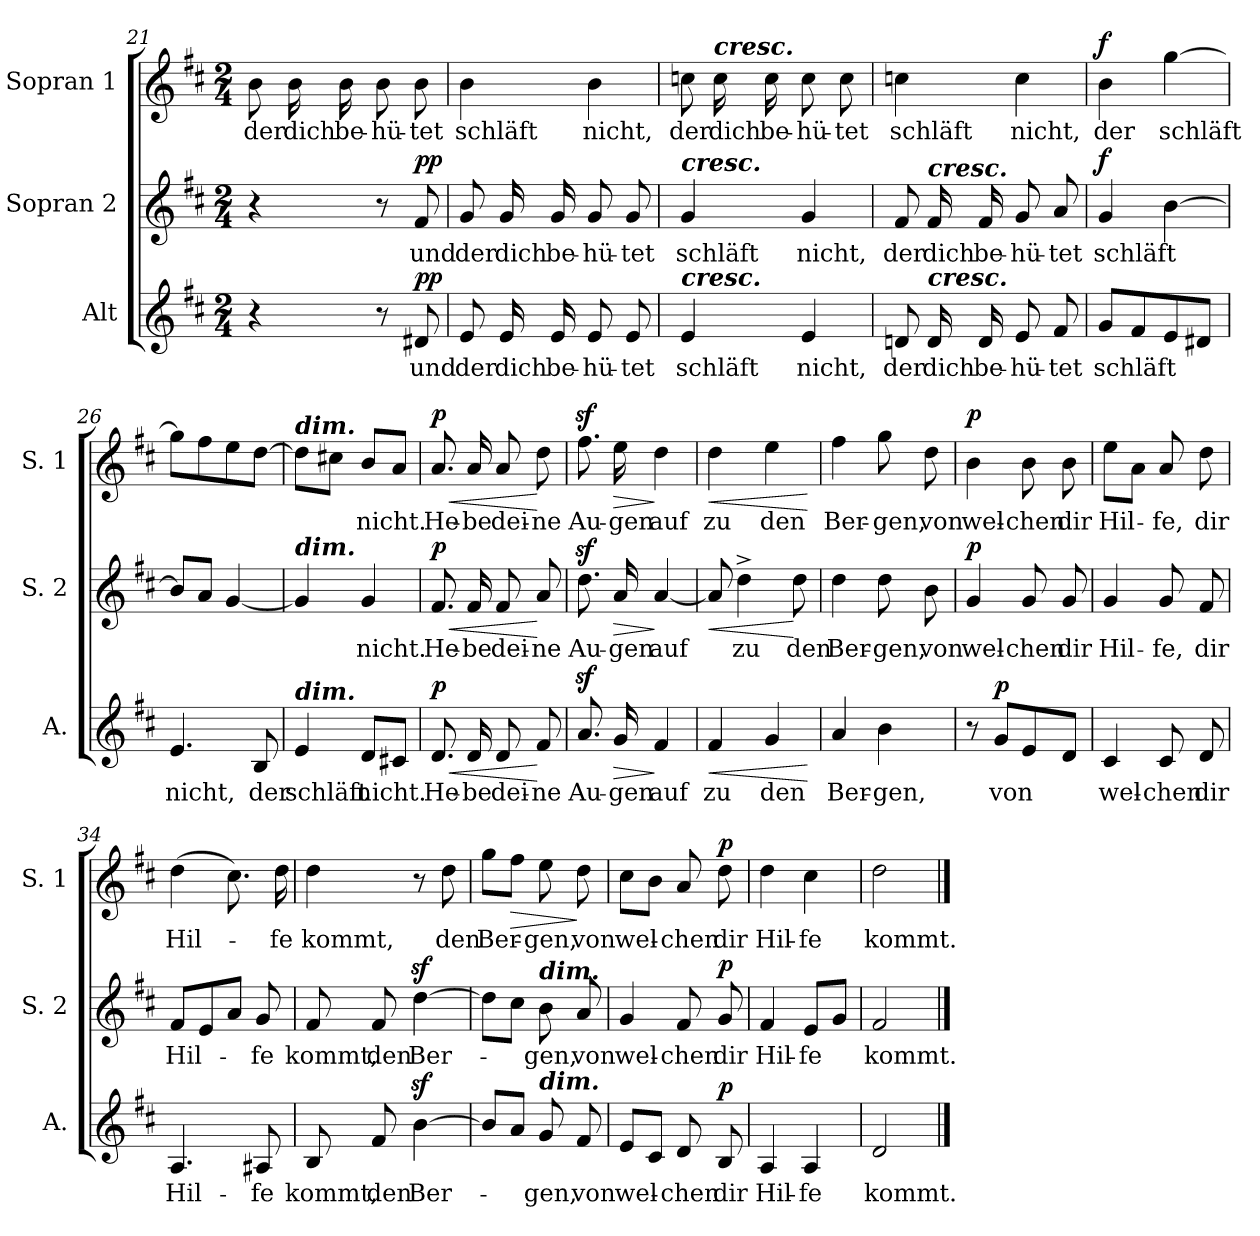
**kern	**text	**dynam	**kern	**text	**dynam	**kern	**text	**dynam
*part3	*part3	*part3	*part2	*part2	*part2	*part1	*part1	*part1
*staff3	*staff3	*staff3	*staff2	*staff2	*staff2	*staff1	*staff1	*staff1
*I"Alt	*	*	*I"Sopran 2	*	*	*I"Sopran 1	*	*
*I'A.	*	*	*I'S. 2	*	*	*I'S. 1	*	*
*clefG2	*	*	*clefG2	*	*	*clefG2	*	*
*k[f#c#]	*	*	*k[f#c#]	*	*	*k[f#c#]	*	*
*D:	*	*	*D:	*	*	*D:	*	*
*M2/4	*	*	*M2/4	*	*	*M2/4	*	*
=21	=21	=21	=21	=21	=21	=21	=21	=21
!	!	!	!	!	!	!	!LO:LY:b	!
4r	.	.	4r	.	.	8b\	der	.
!	!	!	!	!	!	!	!LO:LY:b	!
.	.	.	.	.	.	16b\	dich	.
!	!	!	!	!	!	!	!LO:LY:b	!
.	.	.	.	.	.	16b\	be-	.
!	!	!	!	!	!	!	!LO:LY:b	!
8r	.	.	8r	.	.	8b\	-hü-	.
!	!LO:LY:b	!LO:DY:a	!	!LO:LY:b	!LO:DY:a	!	!LO:LY:b	!
8d#X/	und	pp	8f#/	und	pp	8b\	-tet	.
=22	=22	=22	=22	=22	=22	=22	=22	=22
!	!LO:LY:b	!	!	!LO:LY:b	!	!	!LO:LY:b	!
8e/	der	.	8g/	der	.	4b\	schläft	.
!	!LO:LY:b	!	!	!LO:LY:b	!	!	!	!
16e/	dich	.	16g/	dich	.	.	.	.
!	!LO:LY:b	!	!	!LO:LY:b	!	!	!	!
16e/	be-	.	16g/	be-	.	.	.	.
!	!LO:LY:b	!	!	!LO:LY:b	!	!	!LO:LY:b	!
8e/	-hü-	.	8g/	-hü-	.	4b\	nicht,	.
!	!LO:LY:b	!	!	!LO:LY:b	!	!	!	!
8e/	-tet	.	8g/	-tet	.	.	.	.
=23	=23	=23	=23	=23	=23	=23	=23	=23
!	!	!	!LO:TX:a:Bi:t=cresc.	!	!	!	!	!
!LO:TX:a:Bi:t=cresc.	!	!	!	!	!	!	!	!
!	!LO:LY:b	!	!	!LO:LY:b	!	!	!LO:LY:b	!
4e/	schläft	.	4g/	schläft	.	8ccn\	der	.
!	!	!	!	!	!	!LO:TX:a:Bi:t=cresc.	!	!
!	!	!	!	!	!	!	!LO:LY:b	!
.	.	.	.	.	.	16cc\	dich	.
!	!	!	!	!	!	!	!LO:LY:b	!
.	.	.	.	.	.	16cc\	be-	.
!	!LO:LY:b	!	!	!LO:LY:b	!	!	!LO:LY:b	!
4e/	nicht,	.	4g/	nicht,	.	8cc\	-hü-	.
!	!	!	!	!	!	!	!LO:LY:b	!
.	.	.	.	.	.	8cc\	-tet	.
!!LO:PB:g=z
=24	=24	=24	=24	=24	=24	=24	=24	=24
!	!LO:LY:b	!	!	!LO:LY:b	!	!	!LO:LY:b	!
8dn/	der	.	8f#/	der	.	4ccn\	schläft	.
!	!	!	!LO:TX:a:Bi:t=cresc.	!	!	!	!	!
!LO:TX:a:Bi:t=cresc.	!	!	!	!	!	!	!	!
!	!LO:LY:b	!	!	!LO:LY:b	!	!	!	!
16d/	dich	.	16f#/	dich	.	.	.	.
!	!LO:LY:b	!	!	!LO:LY:b	!	!	!	!
16d/	be-	.	16f#/	be-	.	.	.	.
!	!LO:LY:b	!	!	!LO:LY:b	!	!	!LO:LY:b	!
8e/	-hü-	.	8g/	-hü-	.	4cc\	nicht,	.
!	!LO:LY:b	!	!	!LO:LY:b	!	!	!	!
8f#/	-tet	.	8a/	-tet	.	.	.	.
=25	=25	=25	=25	=25	=25	=25	=25	=25
!	!LO:LY:b	!	!	!LO:LY:b	!LO:DY:a	!	!LO:LY:b	!LO:DY:a
8g/L	schläft	.	4g/	schläft	f	4b\	der	f
8f#/	.	.	.	.	.	.	.	.
!	!	!	!	!	!	!	!LO:LY:b	!
8e/	.	.	[4b\	.	.	[4gg\	schläft	.
8d#X/J	.	.	.	.	.	.	.	.
=26	=26	=26	=26	=26	=26	=26	=26	=26
!	!LO:LY:b	!	!	!	!	!	!	!
4.e/	nicht,	.	8b/L]	.	.	8gg\L]	.	.
.	.	.	8a/J	.	.	8ff#\	.	.
.	.	.	[4g/	.	.	8ee\	.	.
!	!LO:LY:b	!	!	!	!	!	!	!
8B/	der	.	.	.	.	[8dd\J	.	.
=27	=27	=27	=27	=27	=27	=27	=27	=27
!	!	!	!	!	!	!LO:TX:a:Bi:t=dim.	!	!
!	!	!	!LO:TX:a:Bi:t=dim.	!	!	!	!	!
!LO:TX:a:Bi:t=dim.	!	!	!	!	!	!	!	!
!	!LO:LY:b	!	!	!	!	!	!	!
4e/	schläft	.	4g/]	.	.	8dd\L]	.	.
.	.	.	.	.	.	8cc#X\J	.	.
!	!LO:LY:b	!	!	!LO:LY:b	!	!	!LO:LY:b	!
8d/L	nicht.	.	4g/	nicht.	.	8b/L	nicht.	.
8c#X/J	.	.	.	.	.	8a/J	.	.
=28	=28	=28	=28	=28	=28	=28	=28	=28
!	!LO:LY:b	!LO:HP:b	!	!LO:LY:b	!LO:HP:b	!	!LO:LY:b	!LO:HP:b
!	!	!LO:DY:n=1:a	!	!	!LO:DY:n=1:a	!	!	!LO:DY:n=1:a
8.d/	He-	< p	8.f#/	He-	< p	8.a/	He-	< p
!	!LO:LY:b	!	!	!LO:LY:b	!	!	!LO:LY:b	!
16d/	-be	.	16f#/	-be	.	16a/	-be	.
!	!LO:LY:b	!	!	!LO:LY:b	!	!	!LO:LY:b	!
8d/	dei-	.	8f#/	dei-	.	8a/	dei-	.
!	!LO:LY:b	!	!	!LO:LY:b	!	!	!LO:LY:b	!
8f#/	-ne	[	8a/	-ne	[	8dd\	-ne	[
!!LO:LB:g=z
=29	=29	=29	=29	=29	=29	=29	=29	=29
!	!LO:LY:b	!	!	!LO:LY:b	!	!	!LO:LY:b	!
8.az>/	Au-	.	8.ddz>\	Au-	.	8.ff#z>\	Au-	.
!	!LO:LY:b	!LO:HP:b	!	!LO:LY:b	!LO:HP:b	!	!LO:LY:b	!LO:HP:b
16g/	-gen	>	16a/	-gen	>	16ee\	-gen	>
!	!LO:LY:b	!	!	!LO:LY:b	!	!	!LO:LY:b	!
4f#/	auf	]	[4a/	auf	]	4dd\	auf	]
=30	=30	=30	=30	=30	=30	=30	=30	=30
!	!LO:LY:b	!LO:HP:b	!	!	!LO:HP:b	!	!LO:LY:b	!LO:HP:b
4f#/	zu	<	8a/]	.	<	4dd\	zu	<
!	!	!	!	!LO:LY:b	!	!	!	!
.	.	.	4dd^>\	zu	.	.	.	.
!	!LO:LY:b	!	!	!	!	!	!LO:LY:b	!
4g/	den	.	.	.	.	4ee\	den	.
!	!	!	!	!LO:LY:b	!	!	!	!
.	.	.	8dd\	den	[	.	.	.
.	.	[	.	.	.	.	.	[
=31	=31	=31	=31	=31	=31	=31	=31	=31
!	!LO:LY:b	!	!	!LO:LY:b	!	!	!LO:LY:b	!
4a/	Ber-	.	4dd\	Ber-	.	4ff#\	Ber-	.
!	!LO:LY:b	!	!	!LO:LY:b	!	!	!LO:LY:b	!
4b\	-gen,	.	8dd\	-gen,	.	8gg\	-gen,	.
!	!	!	!	!LO:LY:b	!	!	!LO:LY:b	!
.	.	.	8b\	von	.	8dd\	von	.
=32	=32	=32	=32	=32	=32	=32	=32	=32
!	!	!	!	!LO:LY:b	!LO:DY:a	!	!LO:LY:b	!LO:DY:a
8r	.	.	4g/	wel-	p	4b\	wel-	p
!	!LO:LY:b	!LO:DY:a	!	!	!	!	!	!
8g/L	von	p	.	.	.	.	.	.
!	!	!	!	!LO:LY:b	!	!	!LO:LY:b	!
8e/	.	.	8g/	-chen	.	8b\	-chen	.
!	!	!	!	!LO:LY:b	!	!	!LO:LY:b	!
8d/J	.	.	8g/	dir	.	8b\	dir	.
=33	=33	=33	=33	=33	=33	=33	=33	=33
!	!LO:LY:b	!	!	!LO:LY:b	!	!	!LO:LY:b	!
4c#/	wel-	.	4g/	Hil-	.	8ee\L	Hil-	.
.	.	.	.	.	.	8a\J	.	.
!	!LO:LY:b	!	!	!LO:LY:b	!	!	!LO:LY:b	!
8c#/	-chen	.	8g/	-fe,	.	8a/	-fe,	.
!	!LO:LY:b	!	!	!LO:LY:b	!	!	!LO:LY:b	!
8d/	dir	.	8f#/	dir	.	8dd\	dir	.
!!LO:LB:g=z
=34	=34	=34	=34	=34	=34	=34	=34	=34
!	!LO:LY:b	!	!	!LO:LY:b	!	!	!LO:LY:b	!
4.A/	Hil-	.	8f#/L	Hil-	.	(>4dd\	Hil-	.
.	.	.	8e/	.	.	.	.	.
.	.	.	8a/J	.	.	8.cc#\)	.	.
!	!LO:LY:b	!	!	!LO:LY:b	!	!	!	!
8A#X/	-fe	.	8g/	-fe	.	.	.	.
!	!	!	!	!	!	!	!LO:LY:b	!
.	.	.	.	.	.	16dd\	-fe	.
=35	=35	=35	=35	=35	=35	=35	=35	=35
!	!LO:LY:b	!	!	!LO:LY:b	!	!	!LO:LY:b	!
8B/	kommt,	.	8f#/	kommt,	.	4dd\	kommt,	.
!	!LO:LY:b	!	!	!LO:LY:b	!	!	!	!
8f#/	den	.	8f#/	den	.	.	.	.
!	!LO:LY:b	!	!	!LO:LY:b	!	!	!	!
[4bz>\	Ber-	.	[4ddz>\	Ber-	.	8r	.	.
!	!	!	!	!	!	!	!LO:LY:b	!
.	.	.	.	.	.	8dd\	den	.
=36	=36	=36	=36	=36	=36	=36	=36	=36
!	!	!	!	!	!	!	!LO:LY:b	!
8b/L]	.	.	8dd\L]	.	.	8gg\L	Ber-	.
!	!	!	!	!	!	!	!	!LO:HP:b
8a/J	.	.	8cc#\J	.	.	8ff#\J	.	>
!	!	!	!LO:TX:a:Bi:t=dim.	!	!	!	!	!
!LO:TX:a:Bi:t=dim.	!	!	!	!	!	!	!	!
!	!LO:LY:b	!	!	!LO:LY:b	!	!	!LO:LY:b	!
8g/	-gen,	.	8b\	-gen,	.	8ee\	-gen,	.
!	!LO:LY:b	!	!	!LO:LY:b	!	!	!LO:LY:b	!
8f#/	von	.	8a/	von	.	8dd\	von	]
=37	=37	=37	=37	=37	=37	=37	=37	=37
!	!LO:LY:b	!	!	!LO:LY:b	!	!	!LO:LY:b	!
8e/L	wel-	.	4g/	wel-	.	8cc#\L	wel-	.
8c#/J	.	.	.	.	.	8b\J	.	.
!	!LO:LY:b	!	!	!LO:LY:b	!	!	!LO:LY:b	!
8d/	-chen	.	8f#/	-chen	.	8a/	-chen	.
!	!LO:LY:b	!LO:DY:a	!	!LO:LY:b	!LO:DY:a	!	!LO:LY:b	!LO:DY:a
8B/	dir	p	8g/	dir	p	8dd\	dir	p
=38	=38	=38	=38	=38	=38	=38	=38	=38
!	!LO:LY:b	!	!	!LO:LY:b	!	!	!LO:LY:b	!
4A/	Hil-	.	4f#/	Hil-	.	4dd\	Hil-	.
!	!LO:LY:b	!	!	!LO:LY:b	!	!	!LO:LY:b	!
4A/	-fe	.	8e/L	-fe	.	4cc#\	-fe	.
.	.	.	8g/J	.	.	.	.	.
=39	=39	=39	=39	=39	=39	=39	=39	=39
!	!LO:LY:b	!	!	!LO:LY:b	!	!	!LO:LY:b	!
2d/	kommt.	.	2f#/	kommt.	.	2dd\	kommt.	.
==	==	==	==	==	==	==	==	==
*-	*-	*-	*-	*-	*-	*-	*-	*-
